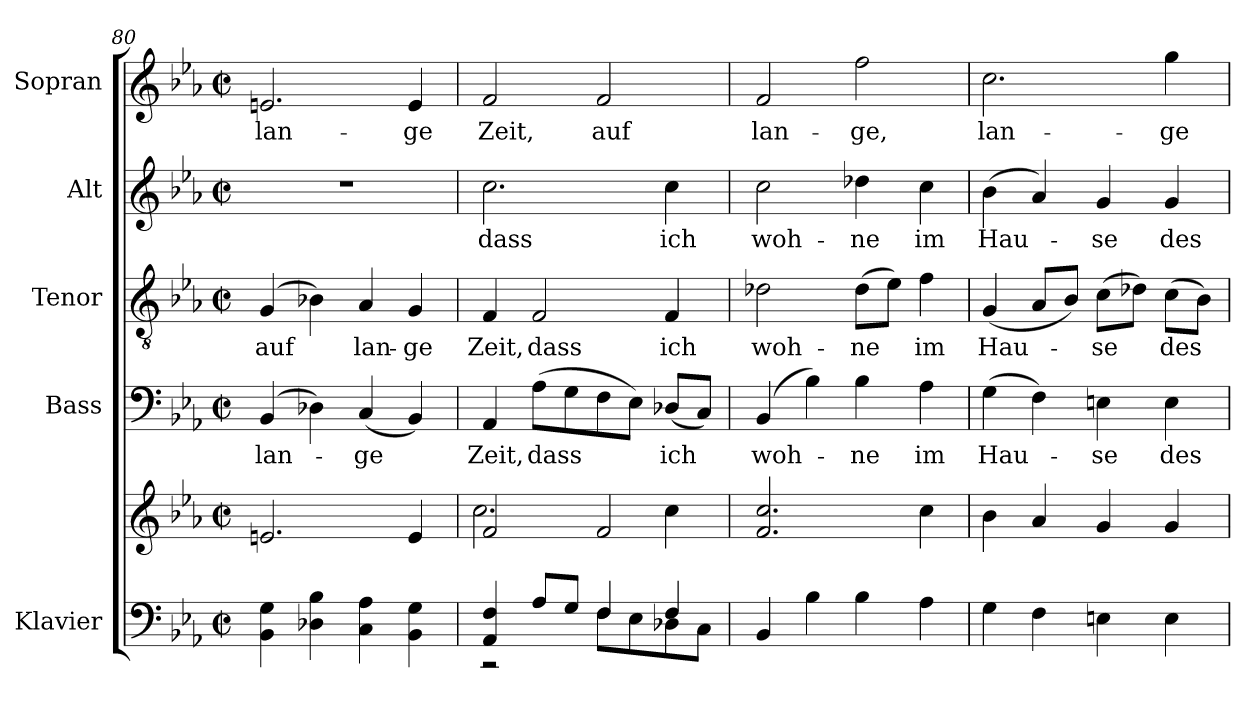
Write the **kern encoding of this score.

**kern	**kern	**kern	**text	**kern	**text	**kern	**text	**kern	**text
*part5	*part5	*part4	*part4	*part3	*part3	*part2	*part2	*part1	*part1
*staff6	*staff5	*staff4	*staff4	*staff3	*staff3	*staff2	*staff2	*staff1	*staff1
*I"Klavier	*	*I"Bass	*	*I"Tenor	*	*I"Alt	*	*I"Sopran	*
*I'Klav.	*	*I'B.	*	*I'T.	*	*I'A.	*	*I'S.	*
*clefF4	*clefG2	*clefF4	*	*clefGv2	*	*clefG2	*	*clefG2	*
*	*	*	*	*ITrd7c12	*	*	*	*	*
*k[b-e-a-]	*k[b-e-a-]	*k[b-e-a-]	*	*k[b-e-a-]	*	*k[b-e-a-]	*	*k[b-e-a-]	*
*E-:	*E-:	*E-:	*	*E-:	*	*E-:	*	*E-:	*
*M2/2	*M2/2	*M2/2	*	*M2/2	*	*M2/2	*	*M2/2	*
*met(c|)	*met(c|)	*met(c|)	*	*met(c|)	*	*met(c|)	*	*met(c|)	*
=80	=80	=80	=80	=80	=80	=80	=80	=80	=80
!	!	!	!LO:LY:b:color=#000000	!	!	!	!	!	!
!	!	!	!	!	!LO:LY:b:color=#000000	!	!	!	!
!	!	!	!	!	!	!	!	!	!LO:LY:b:color=#000000
4BB-i\ 4Gi	2.eni/	(4BB-i/	lan-	(4GGi/	auf	1r	.	2.eni/	lan-
4D-Xi\ 4B-i	.	4D-Xi\)	.	4BB-Xi\)	.	.	.	.	.
!	!	!	!LO:LY:b:color=#000000	!	!	!	!	!	!
!	!	!	!	!	!LO:LY:b:color=#000000	!	!	!	!
4Ci\ 4A-i	.	(4Ci/	-ge	4AA-i/	lan-	.	.	.	.
!	!	!	!	!	!LO:LY:b:color=#000000	!	!	!	!
!	!	!	!	!	!	!	!	!	!LO:LY:b:color=#000000
4BB-i\ 4Gi	4ei/	4BB-i/)	.	4GGi/	-ge	.	.	4ei/	-ge
=81	=81	=81	=81	=81	=81	=81	=81	=81	=81
*^	*^	*	*	*	*	*	*	*	*
!	!	!	!	!	!LO:LY:b:color=#000000	!	!	!	!	!	!
!	!	!	!	!	!	!	!LO:LY:b:color=#000000	!	!	!	!
!	!	!	!	!	!	!	!	!	!LO:LY:b:color=#000000	!	!
!	!	!	!	!	!	!	!	!	!	!	!LO:LY:b:color=#000000
4AA-i/ 4Fi	2r	2fi/	2.cci\	4AA-i/	Zeit,	4FFi/	Zeit,	2.cci\	dass	2fi/	Zeit,
!	!	!	!	!	!LO:LY:b:color=#000000	!	!	!	!	!	!
!	!	!	!	!	!	!	!LO:LY:b:color=#000000	!	!	!	!
8A-i/L	.	.	.	(8A-i\L	dass	2FFi/	dass	.	.	.	.
8Gi/J	.	.	.	8Gi\	.	.	.	.	.	.	.
!	!	!	!	!	!	!	!	!	!	!	!LO:LY:b:color=#000000
4Fi/	8Fi\L	2fi/	.	8Fi\	.	.	.	.	.	2fi/	auf
.	8E-i\	.	.	8E-i\J)	.	.	.	.	.	.	.
!	!	!	!	!	!LO:LY:b:color=#000000	!	!	!	!	!	!
!	!	!	!	!	!	!	!LO:LY:b:color=#000000	!	!	!	!
!	!	!	!	!	!	!	!	!	!LO:LY:b:color=#000000	!	!
4Fi/	8D-Xi\	.	4cci\	(8D-Xi/L	ich	4FFi/	ich	4cci\	ich	.	.
.	8Ci\J	.	.	8Ci/J)	.	.	.	.	.	.	.
*v	*v	*	*	*	*	*	*	*	*	*	*
*	*v	*v	*	*	*	*	*	*	*	*
=82	=82	=82	=82	=82	=82	=82	=82	=82	=82
*^	*	*	*	*	*	*	*	*	*
!	!	!	!	!LO:LY:b:color=#000000	!	!	!	!	!	!
*v	*v	*	*	*	*	*	*	*	*	*
*^	*	*	*	*	*	*	*	*	*
!	!	!	!	!	!	!LO:LY:b:color=#000000	!	!	!	!
*v	*v	*	*	*	*	*	*	*	*	*
*^	*	*	*	*	*	*	*	*	*
!	!	!	!	!	!	!	!	!LO:LY:b:color=#000000	!	!
*v	*v	*	*	*	*	*	*	*	*	*
*^	*	*	*	*	*	*	*	*	*
!	!	!	!	!	!	!	!	!	!	!LO:LY:b:color=#000000
*v	*v	*	*	*	*	*	*	*	*	*
4BB-i/	2.fi/ 2.cci	(4BB-i/	woh-	2D-Xi\	woh-	2cci\	woh-	2fi/	lan-
4B-i\	.	4B-i\)	.	.	.	.	.	.	.
!	!	!	!LO:LY:b:color=#000000	!	!	!	!	!	!
!	!	!	!	!	!LO:LY:b:color=#000000	!	!	!	!
!	!	!	!	!	!	!	!LO:LY:b:color=#000000	!	!
!	!	!	!	!	!	!	!	!	!LO:LY:b:color=#000000
4B-i\	.	4B-i\	-ne	(8D-i\L	-ne	4dd-Xi\	-ne	2ffi\	-ge,
.	.	.	.	8E-i\J)	.	.	.	.	.
!	!	!	!LO:LY:b:color=#000000	!	!	!	!	!	!
!	!	!	!	!	!LO:LY:b:color=#000000	!	!	!	!
!	!	!	!	!	!	!	!LO:LY:b:color=#000000	!	!
4A-i\	4cci\	4A-i\	im	4Fi\	im	4cci\	im	.	.
=83	=83	=83	=83	=83	=83	=83	=83	=83	=83
!	!	!	!LO:LY:b:color=#000000	!	!	!	!	!	!
!	!	!	!	!	!LO:LY:b:color=#000000	!	!	!	!
!	!	!	!	!	!	!	!LO:LY:b:color=#000000	!	!
!	!	!	!	!	!	!	!	!	!LO:LY:b:color=#000000
4Gi\	4b-i\	(4Gi\	Hau-	(4GGi/	Hau-	(4b-i\	Hau-	2.cci\	lan-
4Fi\	4a-i/	4Fi\)	.	8AA-i/L	.	4a-i/)	.	.	.
.	.	.	.	8BB-i/J)	.	.	.	.	.
!	!	!	!LO:LY:b:color=#000000	!	!	!	!	!	!
!	!	!	!	!	!LO:LY:b:color=#000000	!	!	!	!
!	!	!	!	!	!	!	!LO:LY:b:color=#000000	!	!
4Eni\	4gi/	4Eni\	-se	(8Ci\L	-se	4gi/	-se	.	.
.	.	.	.	8D-Xi\J)	.	.	.	.	.
!	!	!	!LO:LY:b:color=#000000	!	!	!	!	!	!
!	!	!	!	!	!LO:LY:b:color=#000000	!	!	!	!
!	!	!	!	!	!	!	!LO:LY:b:color=#000000	!	!
!	!	!	!	!	!	!	!	!	!LO:LY:b:color=#000000
4Ei\	4gi/	4Ei\	des	(8Ci\L	des	4gi/	des	4ggi\	-ge
.	.	.	.	8BB-i\J)	.	.	.	.	.
=	=	=	=	=	=	=	=	=	=
*-	*-	*-	*-	*-	*-	*-	*-	*-	*-
